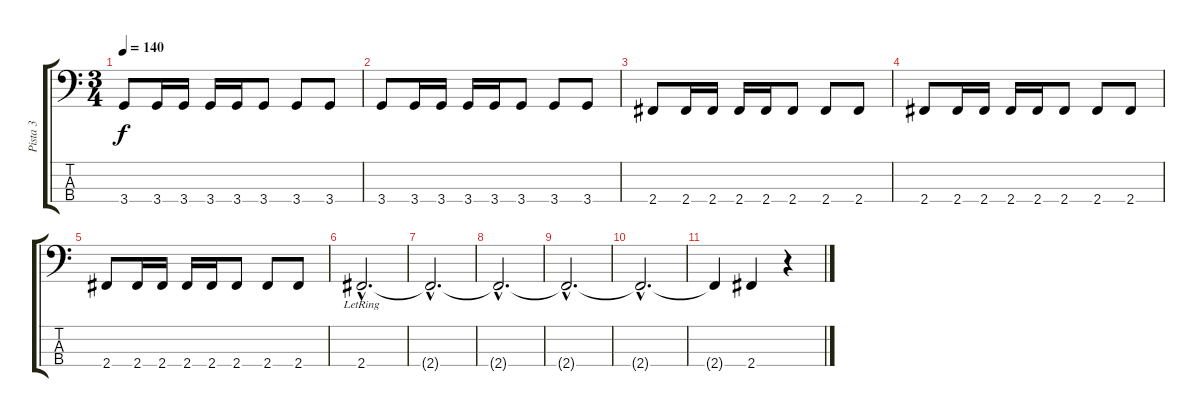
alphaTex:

\track ("Pista 3" "Pista 3") {instrument electricbassfinger}
\staff {score tabs}
\tuning (G2 D2 A1 E1) {hide}
\ts (3 4)
\tempo 140
\clef f4
\ks c
3.4.8{dy f} 3.4.16 3.4.16 3.4.16 3.4.16 3.4.8 3.4.8 3.4.8 |
3.4.8 3.4.16 3.4.16 3.4.16 3.4.16 3.4.8 3.4.8 3.4.8 |
2.4.8 2.4.16 2.4.16 2.4.16 2.4.16 2.4.8 2.4.8 2.4.8 |
2.4.8 2.4.16 2.4.16 2.4.16 2.4.16 2.4.8 2.4.8 2.4.8 |
2.4.8 2.4.16 2.4.16 2.4.16 2.4.16 2.4.8 2.4.8 2.4.8 |
2.4{hac lr}.2{d} |
2.4{hac t}.2{d} |
2.4{hac t}.2{d} |
2.4{hac t}.2{d} |
2.4{hac t}.2{d} |
2.4{t}.4 2.4.4 r.4
